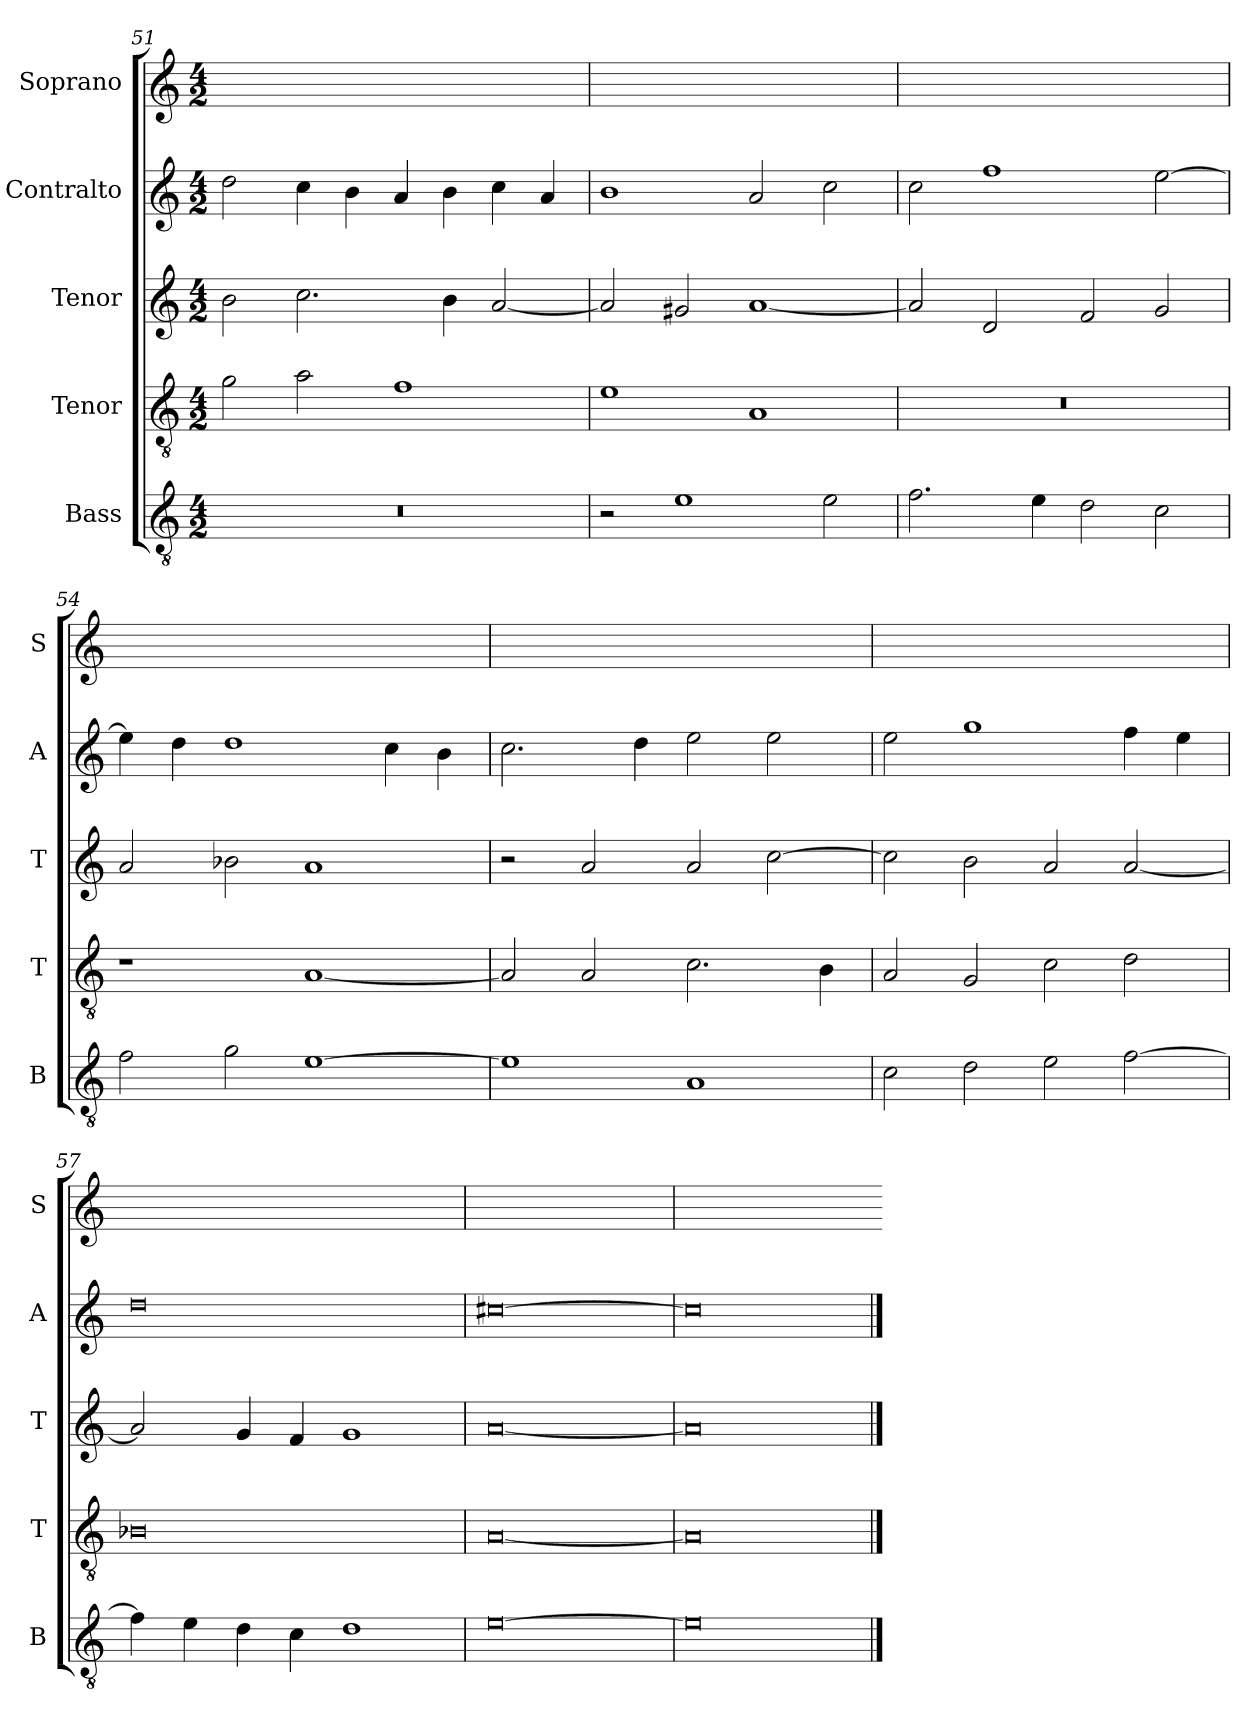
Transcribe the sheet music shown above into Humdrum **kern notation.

**kern	**kern	**kern	**kern	**kern
*part5	*part4	*part3	*part2	*part1
*staff5	*staff4	*staff3	*staff2	*staff1
*I"Bass	*I"Tenor	*I"Tenor	*I"Contralto	*I"Soprano
*I'B	*I'T	*I'T	*I'A	*I'S
*clefGv2	*clefGv2	*clefG2	*clefG2	*clefG2
*k[]	*k[]	*k[]	*k[]	*k[]
*D:dor	*D:dor	*D:dor	*D:dor	*D:dor
*M4/2	*M4/2	*M4/2	*M4/2	*M4/2
=51	=51	=51	=51	=51
0r	2g	2b	2dd	0ryy
.	2a	2.cc	4cc	.
.	.	.	4b	.
.	1f	.	4a	.
.	.	4b	4b	.
.	.	[2a	4cc	.
.	.	.	4a	.
=52	=52	=52	=52	=52
2r	1e	2a]	1b	0ryy
1e	.	2g#X	.	.
.	1A	[1a	2a	.
2e	.	.	2cc	.
=53	=53	=53	=53	=53
2.f	0r	2a]	2cc	0ryy
.	.	2d	1ff	.
4e	.	.	.	.
2d	.	2f	.	.
2c	.	2g	[2ee	.
=54	=54	=54	=54	=54
2f	1r	2a	4ee]	0ryy
.	.	.	4dd	.
2g	.	2b-X	1dd	.
[1e	[1A	1a	.	.
.	.	.	4cc	.
.	.	.	4b	.
=55	=55	=55	=55	=55
1e]	2A]	2r	2.cc	0ryy
.	2A	2a	.	.
.	.	.	4dd	.
1A	2.c	2a	2ee	.
.	.	[2cc	2ee	.
.	4B	.	.	.
=56	=56	=56	=56	=56
2c	2A	2cc]	2ee	0ryy
2d	2G	2b	1gg	.
2e	2c	2a	.	.
[2f	2d	[2a	4ff	.
.	.	.	4ee	.
=57	=57	=57	=57	=57
4f]	0B-X	2a]	0dd	0ryy
4e	.	.	.	.
4d	.	4g	.	.
4c	.	4f	.	.
1d	.	1g	.	.
=58	=58	=58	=58	=58
[0e	[0A	[0a	[0cc#X	0ryy
=59	=59	=59	=59	=59
0e]	0A]	0a]	0cc#]	0ryy
==	==	==	==	=
*-	*-	*-	*-	*-
